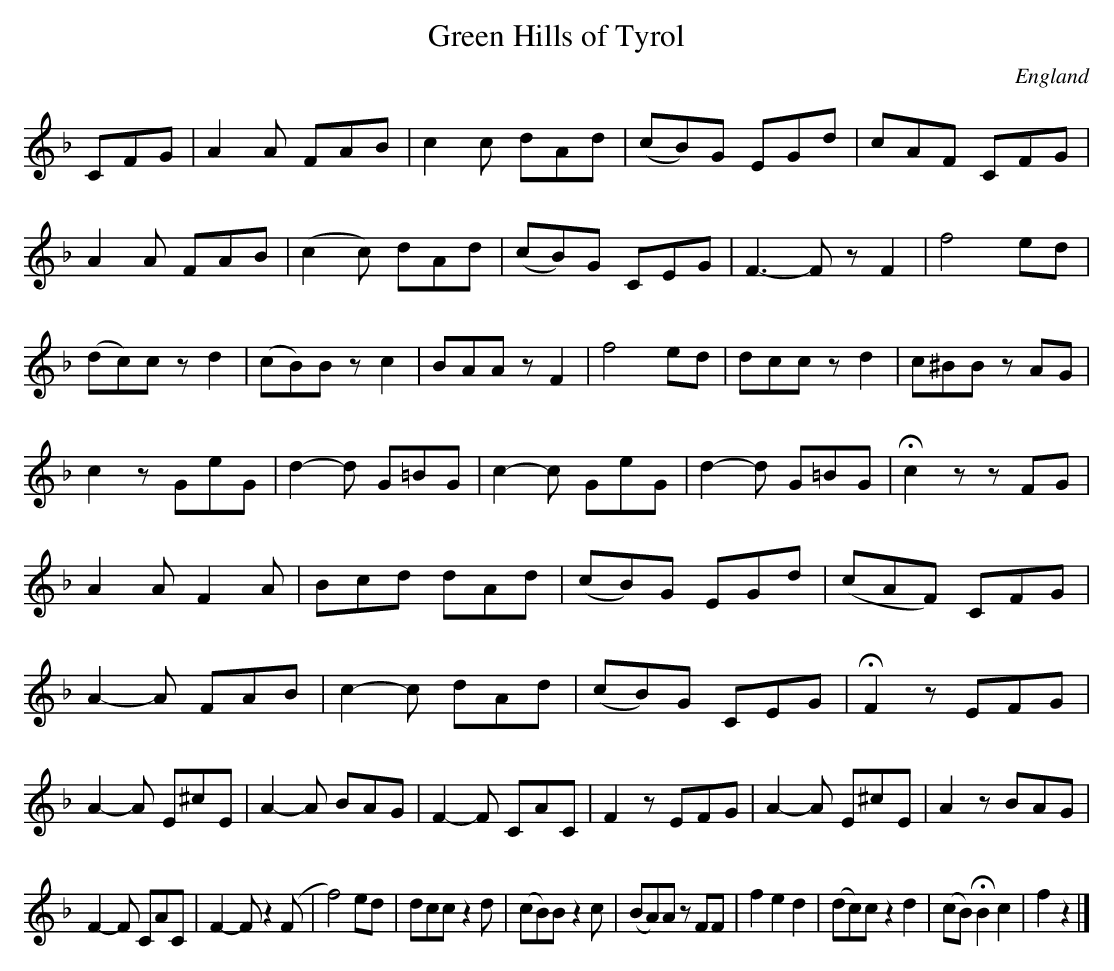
X:1
T:Green Hills of Tyrol
L:1/8
O:England
K:F
CFG | \
A2A FAB | c2c   dAd | (cB)G EGd | cAF CFG | \
A2A FAB | (c2c) dAd | (cB)G CEG | F3-FzF2 |
f4   ed | (dc)c zd2 | (cB)B zc2 | BAA zF2 | \
f4   ed | dcc   zd2 | c^BB zAG | c2z GeG |
d2-d G=BG | c2-c GeG | d2-d G=BG | Hc2z zFG | \
A2A F2A | Bcd dAd | (cB)G EGd | (cAF) CFG |
A2-A FAB | c2-c dAd | (cB)G CEG | HF2z EFG | \
A2-A E^cE | A2-A BAG | F2-F CAC | F2z EFG | \
A2-A E^cE | A2z BAG | ! F2-F CAC | F2-F z2 (F | \
f4) ed | dcc z2d | (cB)B z2c | (BA)A zFF | \
f2e2d2 | (dc)c z2d2 | (cB) HB2 c2 | f2 z2 |]
